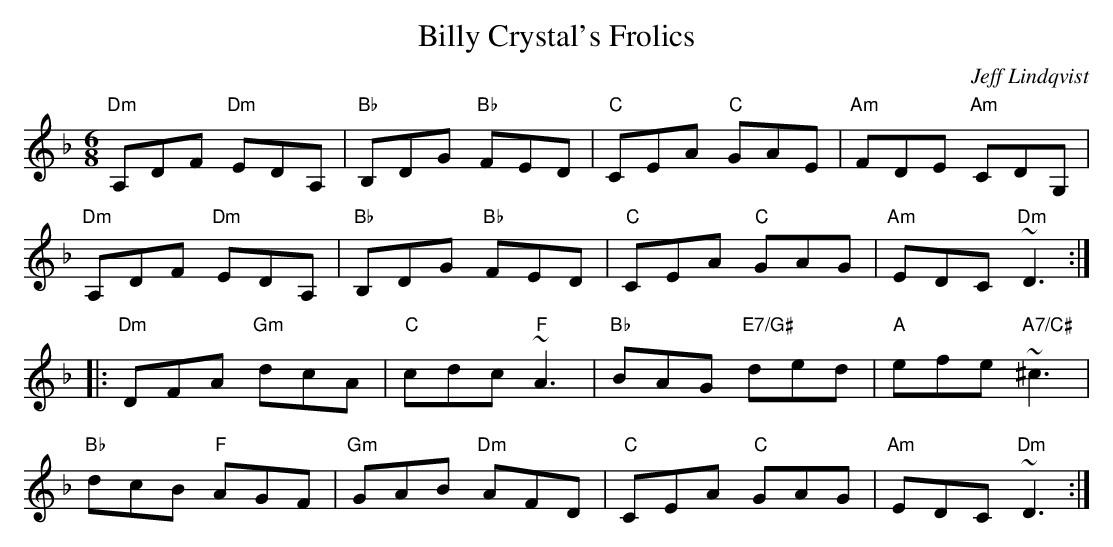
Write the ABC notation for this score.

X:1
T:Billy Crystal's Frolics
C:Jeff Lindqvist
M:6/8
L:1/8
K:Dm
"Dm"A,DF "Dm"EDA, | "Bb"B,DG "Bb"FED | "C"CEA "C"GAE | "Am"FDE "Am"CDG, |
"Dm"A,DF "Dm"EDA, | "Bb"B,DG "Bb"FED | "C"CEA "C"GAG | "Am"EDC "Dm"~D3 :|
|: "Dm"DFA "Gm"dcA | "C"cdc "F"~A3 | "Bb"BAG "E7/G#"ded | "A"efe "A7/C#"~^c3 |
"Bb"dcB "F"AGF | "Gm"GAB "Dm"AFD | "C"CEA "C"GAG | "Am"EDC "Dm"~D3 :|
